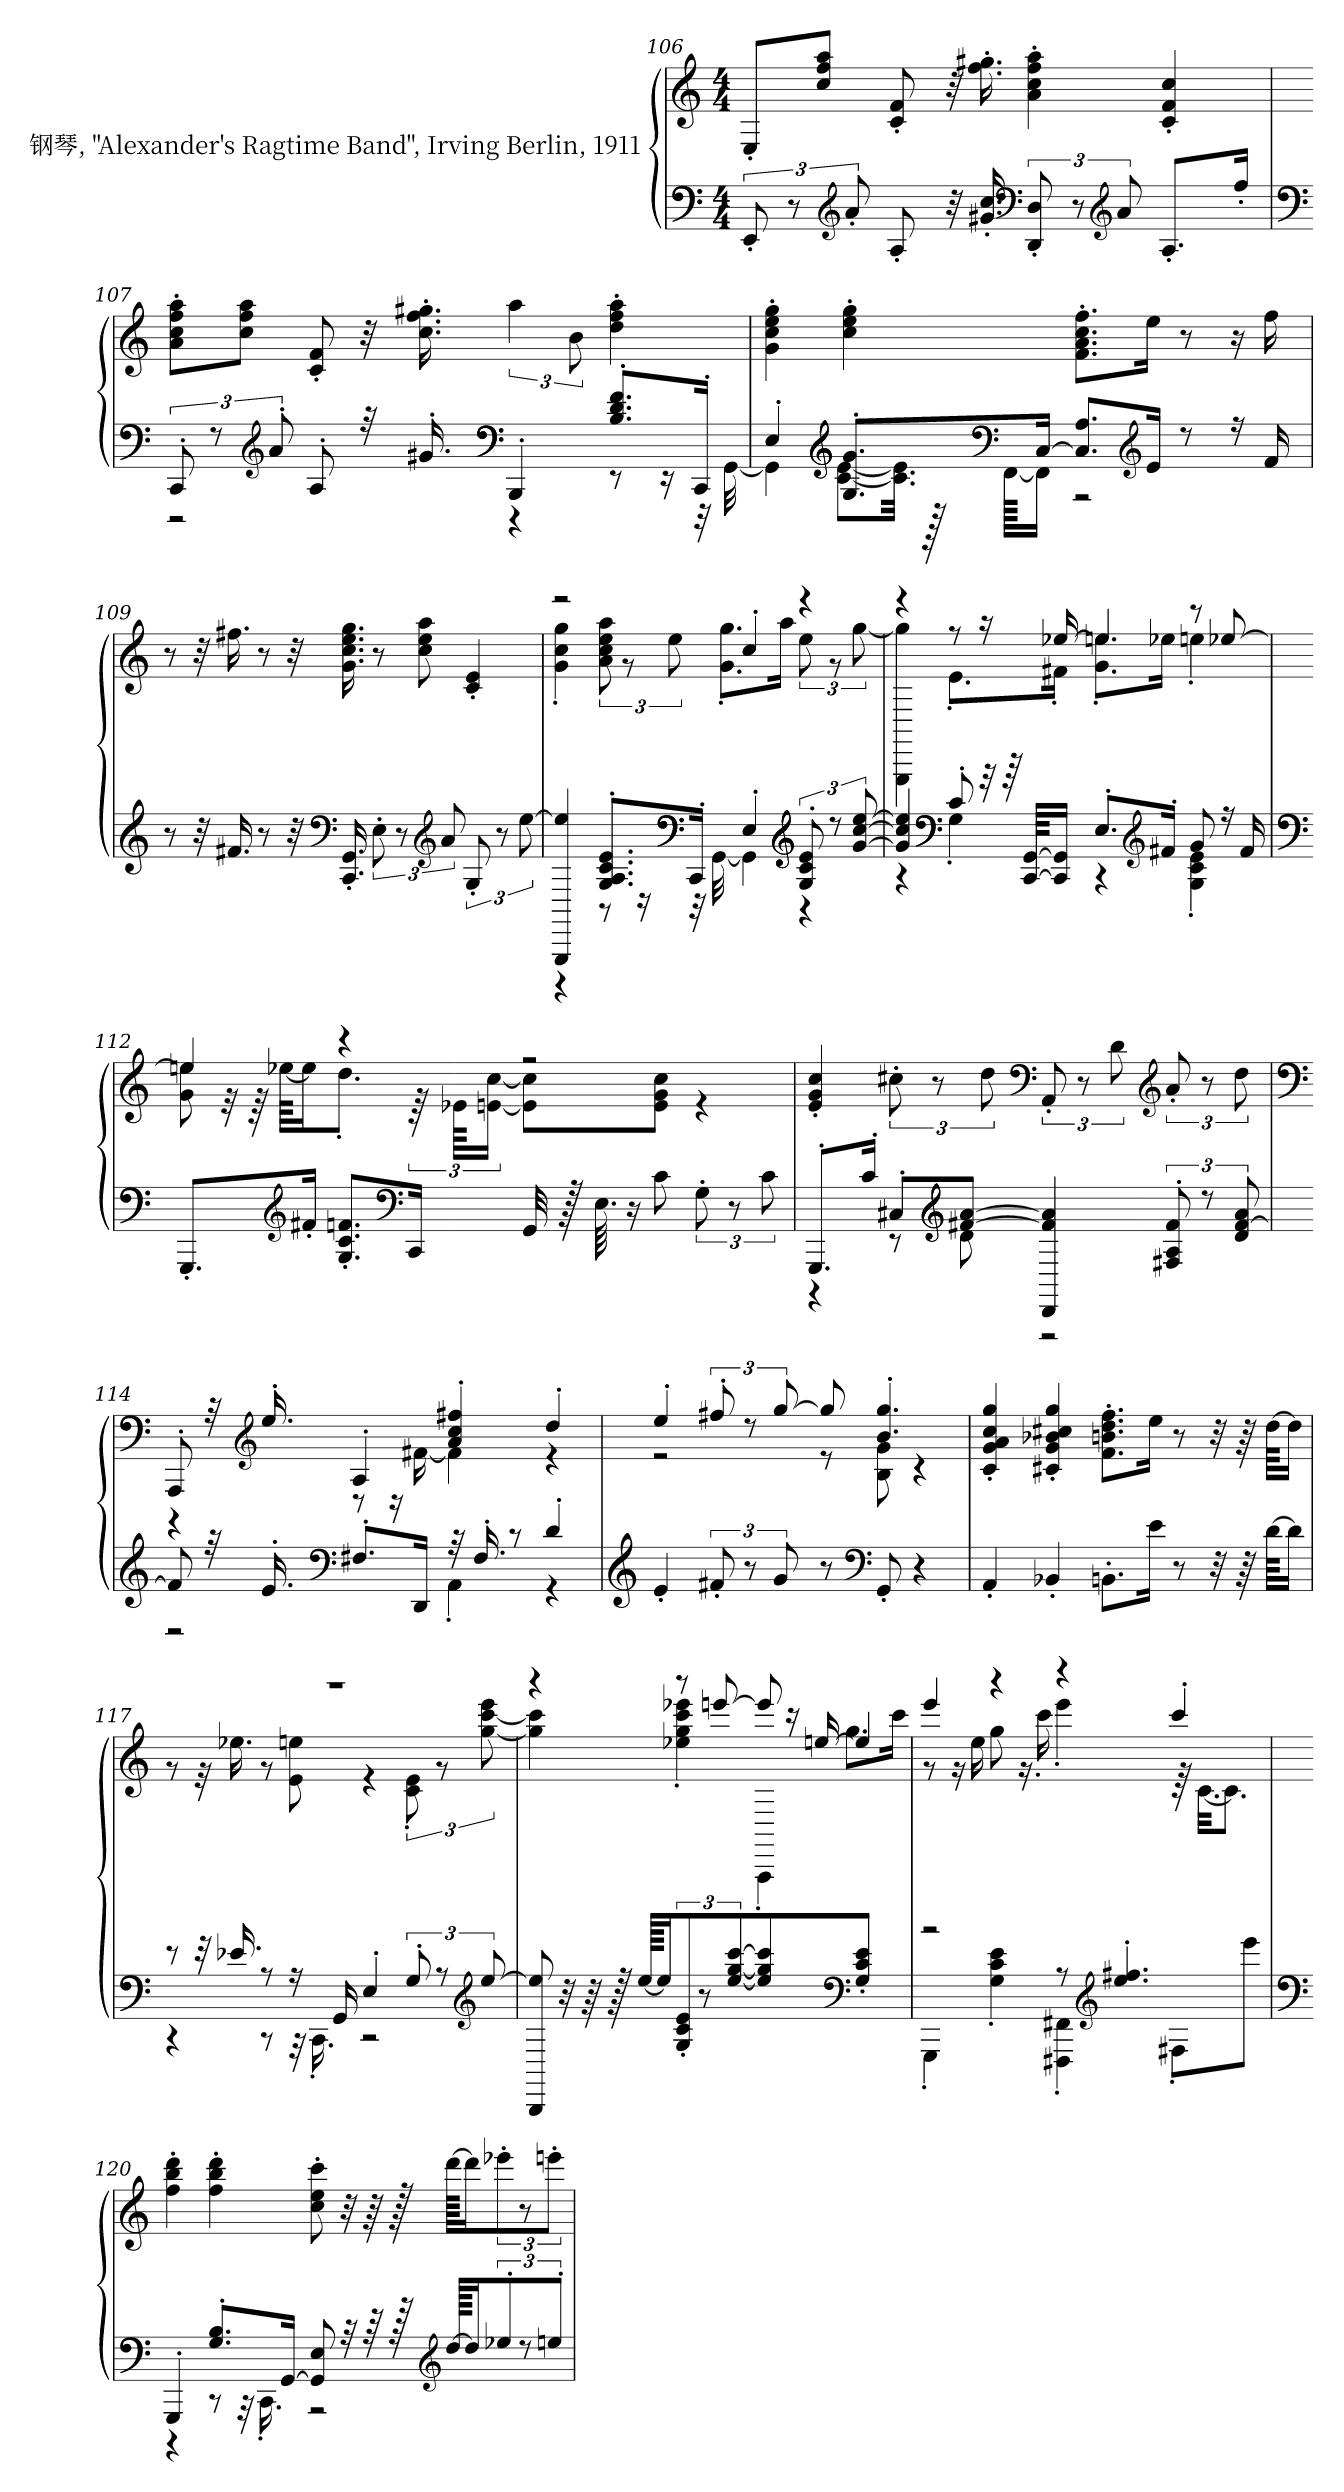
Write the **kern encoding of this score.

**kern	**kern
*part1	*part1
*staff2	*staff1
*I"钢琴, &quot;Alexander's Ragtime Band&quot;, Irving Berlin, 1911	*
!!LO:LB:g=z
*clefF4	*clefG2
*k[]	*k[]
*M4/4	*M4/4
=106	=106
12EE'/	8E'/L
12r	.
.	8cc/ 8ff/ 8aa/J
*clefG2	*
12a'/	.
8A'/	8c/' 8f/'
32r	32r
16.g#X/' 16.cc/'	16.ff\' 16.gg#X\'
*clefF4	*
12DD/' 12D/'	4a\' 4cc\' 4ff\' 4aa\'
12r	.
*clefG2	*
12a/	.
8.A'/L	4c/' 4f/' 4cc/'
16ff'/Jk	.
=107	=107
*clefF4	*
*^	*
12CC'/	2r	8a\' 8cc\' 8ff\' 8aa\'L
12r	.	.
.	.	8cc\ 8ff\ 8aa\J
*clefG2	*	*
12a'/	.	.
8A'/	.	8c/' 8f/'
32r	.	32r
16.g#X'/	.	16.cc\' 16.ff\' 16.gg#X\'
*clefF4	*	*
4BBB'/	4r	6aa\
.	.	12b\
8.B/' 8.d/' 8.f/'L	8r	4dd\' 4ff\' 4aa\'
.	16r	.
16CC'/Jk	32r	.
.	[32GG\	.
!!LO:LB:g=z
=108	=108	=108
4E'/	4GG\]	4g\' 4cc\' 4ee\' 4gg\'
*clefG2	*	*
8.G/' 8.g/'L	[8c\ [8e\L	4cc\' 4ee\' 4gg\'
.	32.c\] 32.e\]Jkk	.
.	128r	.
*clefF4	*	*
.	[128FF\KKKLL	.
[16C/Jk	16FF\JJ]	.
8.C/] 8.A/L	2r	8.f\' 8.a\' 8.cc\' 8.ff\'L
*clefG2	*	*
16e/Jk	.	16ee\Jk
8r	.	8r
16r	.	16r
16f/	.	16ff\
*v	*v	*
=109	=109
8r	8r
32r	32r
16.f#X/	16.ff#X\
8r	8r
32r	32r
*clefF4	*
16.CC/' 16.GG/'	16.g\ 16.cc\ 16.ee\ 16.gg\
12E'\	8r
12r	.
.	8cc\ 8ee\ 8aa\
*clefG2	*
12a/	.
12G'/	4c/' 4e/'
12r	.
[12ee\	.
!!LO:LB:g=z
=110	=110
*^	*^
4GGG/ 4ee/]	4r	2r	4g\' 4cc\' 4gg\'
8.G/' 8.A/' 8.c/' 8.e/'L	8r	.	12a\ 12cc\ 12ee\ 12aa\
.	.	.	12r
.	16r	.	.
.	.	.	12ee\
*clefF4	*	*	*
16CC'/Jk	32r	.	.
.	[32GG\	.	.
4E'/	4GG\]	4cc'/	8.g\' 8.gg\'L
.	.	.	16aa\Jk
*clefG2	*	*	*
12G/' 12c/' 12e/'	4r	4r	12ee\
12r	.	.	12r
[12g/ [12cc/ [12ee/	.	.	[12gg\
=111	=111	=111	=111
4g/] 4cc/] 4ee/]	4r	4r	4GGG\ 4gg\]
*clefF4	*	*	*
8c'/	4G'\	8r	8.e'\L
32r	.	16r	.
64r	.	.	.
[64CC/ [64GG/KKLL	.	.	.
16CC/] 16GG/]JJ	.	[16ee-X/	16f#X'\Jk
8.E'/L	4r	4ee-/]	8.g\' 8.een\'L
*clefG2	*	*	*
16f#X'/Jk	.	.	16ee-X\Jk
8g/	4G\' 4c\' 4e\'	8r	4een'\
16r	.	[8ee-X/	.
16f#/	.	.	.
*v	*v	*	*
!!LO:LB:g=z	!!
=112	=112	=112
*clefF4	*	*
8.GGG'/L	4ee-/]	8g\ 8een\
.	.	32r
.	.	64r
.	.	[64ee-X\KKLL
*clefG2	*	*
16f#X'/Jk	.	16ee-\J]
8.G/' 8.c/' 8.fn/'L	4r	8.dd'\J
*clefF4	*	*
16CC/Jk	.	96r
.	.	96e-X\KKLL
.	.	[24en\ [24cc\JJ
32GG/	2r	8e\] 8cc\]L
128r	.	.
64.E\	.	.
16r	.	.
8c\	.	8e\ 8g\ 8cc\J
12G'\	.	4r
12r	.	.
12c\	.	.
*	*v	*v
=113	=113
*^	*
8.GGG'/L	4r	4e/' 4g/' 4cc/'
16c'/Jk	.	.
8C#X'/L	8r	12cc#X'\
.	.	12r
*clefG2	*	*
[8f#X/ [8a/J	8d\	.
.	.	12dd\
*	*	*clefF4
4DD/ 4f#/] 4a/]	2r	12AA'/
.	.	12r
.	.	12d\
*	*	*clefG2
12F#X/' 12A/' 12f#/'	.	12a'/
12r	.	12r
12d/ [12f#/ 12a/	.	12dd\
!!LO:PB:g=z
=114	=114	=114
*	*	*clefF4
*	*	*^
8f#/]	2r	8AAA'/	4r
32r	.	32r	.
*	*	*clefG2	*
16.e'/	.	16.ee'/	.
*clefF4	*	*	*
8.F#X'/L	.	4A'/	8r
.	.	.	16r
16DD/Jk	.	.	[16f#X\
32r	4AA'\	4a/' 4cc/' 4ff#X/'	4f#\]
16.F#'/	.	.	.
8r	.	.	.
4d'/	4r	4dd'/	4r
*v	*v	*	*
=115	=115	=115
*clefG2	*	*
4e'/	4ee'/	2r
12f#X'/	12ff#X'/	.
12r	12r	.
12g/	[12gg/	.
8r	8gg/]	8r
*clefF4	*	*
8GG'/	4.b/' 4.gg/'	8B\ 8g\
4r	.	4r
*	*v	*v
=116	=116
4AA'/	4c/' 4g/' 4a/' 4cc/' 4gg/'
4BB-X'/	4c#X/' 4g/' 4b-X/' 4cc#X/' 4gg/'
8.BBn'\L	8.f\' 8.bn\' 8.dd\' 8.ff\'L
16e\Jk	16ee\Jk
8r	8r
32r	32r
64r	64r
[64d\KKLL	[64dd\KKLL
16d\JJ]	16dd\JJ]
!!LO:LB:g=z
=117	=117
*^	*^
8r	4r	1r	8r
32r	.	.	32r
16.e-X/	.	.	16.ee-X\
8r	8r	.	8r
16r	32r	.	8e\ 8een\
.	16.CC'\	.	.
16GG/	.	.	.
4E'/	2r	.	4r
12G'/	.	.	12c\' 12e\'
12r	.	.	12r
*clefG2	*	*	*
[12ee/	.	.	[12gg\ [12ccc\ 12eee\
*v	*v	*	*
=118	=118	=118
8BBB/ 8ee/]	4r	4gg\] 4ccc\]
32r	.	.
64r	.	.
128r	.	.
[128ee/KKKLL	.	.
16ee/J]	.	.
12G/' 12c/' 12e/'J	8r	4ee-X\' 4gg\' 4ccc\' 4eee-X\'
12r	.	.
.	[8eeen/	.
[12ee\ [12gg\ [12ccc\	.	.
4ee\] 4gg\] 4ccc\]	8eee/]	4AAA'\
.	16r	.
.	[16een/	.
*clefF4	*	*
4G\' 4c\' 4e\'	4ee/]	8.gg\L
.	.	16ccc\Jk
!!LO:LB:g=z	!!
=119	=119	=119
*^	*	*
2r	4GGG'\	4eee/	8r
.	.	.	16r
.	.	.	16ee\
.	4G\' 4c\' 4e\'	4r	8gg\
.	.	.	16r
.	.	.	16ccc'\
8r	4FFF#X\' 4FF#X\'	4r	4eee'\
*clefG2	*	*	*
4.ee/' 4.ff#X/'	.	.	.
.	8F#X'\L	4ccc'/	64r
.	.	.	[32.c\KKL
.	.	.	8.c\J]
.	8eee\J	.	.
*	*	*v	*v
=120	=120	=120
*clefF4	*	*
4GGG'/	4r	4ff\' 4bb\' 4ddd\'
8.G/' 8.B/'L	8r	4ff\' 4bb\' 4ddd\'
.	32r	.
.	16.CC'\	.
[16GG/Jk	.	.
8GG/] 8E/	2r	8cc\' 8ee\' 8ccc\'
32r	.	32r
64r	.	64r
128r	.	128r
*clefG2	*	*
[128dd/KKKLL	.	[128ddd\KKKLL
16dd/J]	.	16ddd\J]
12ee-X'/J	.	12eee-X'\J
12r	.	12r
12een'/	.	12eeen'\
*v	*v	*
=	=
*-	*-
